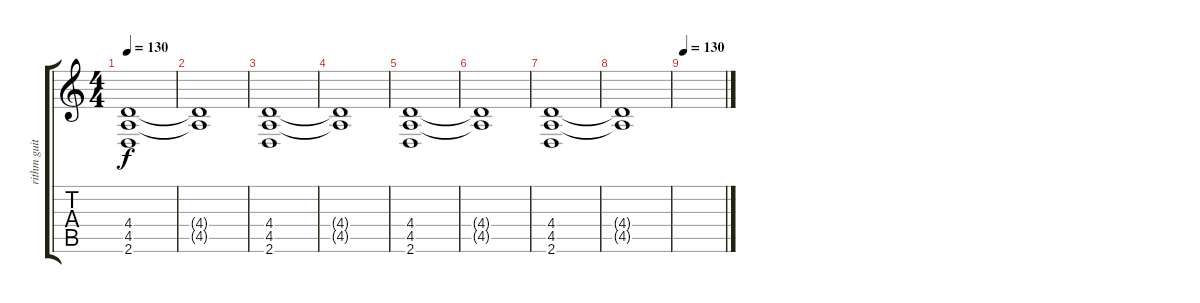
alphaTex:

\track ("rithm guitar" "rithm guit") {instrument distortionguitar}
\staff {score tabs}
\tuning (C4 G3 Eb3 Bb2 F2 C2) {hide}
\ts (4 4)
\tempo 130
\clef g2
\ks c
(4.4 4.5 2.6).1{dy f} |
(4.4{t} 4.5{t}).1 |
(4.4 4.5 2.6).1 |
(4.4{t} 4.5{t}).1 |
(4.4 4.5 2.6).1 |
(4.4{t} 4.5{t}).1 |
(4.4 4.5 2.6).1 |
(4.4{t} 4.5{t}).1 |
\tempo 130
